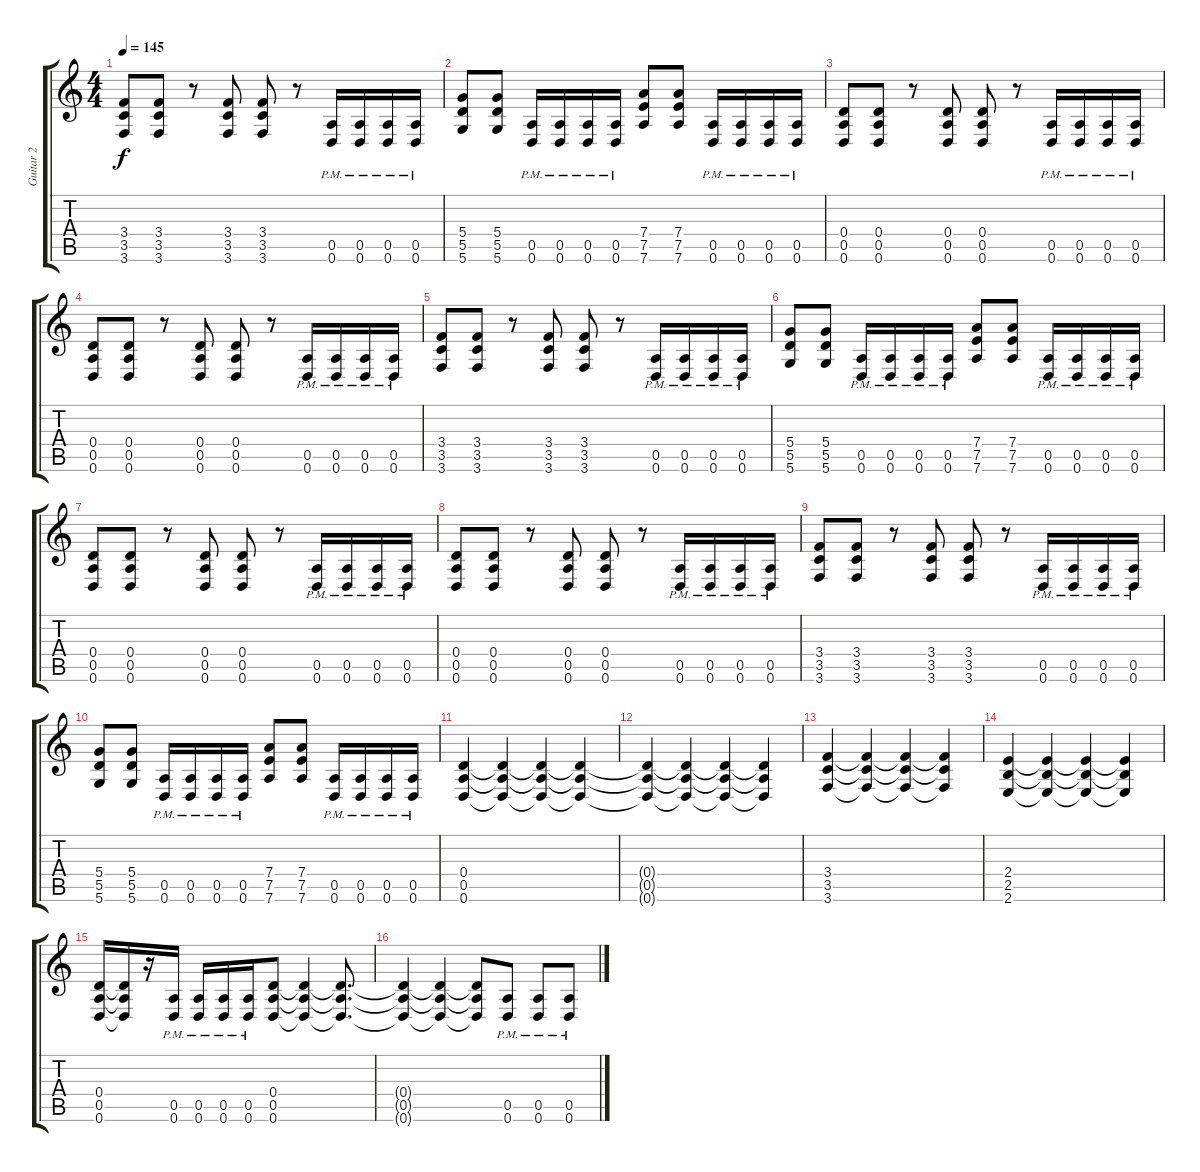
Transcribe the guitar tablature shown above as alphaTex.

\track ("Guitar 2" "Guitar 2") {instrument distortionguitar}
\staff {score tabs}
\tuning (E4 B3 G3 D3 A2 D2) {hide}
\ts (4 4)
\tempo 145
\clef g2
\ks c
(3.4 3.5 3.6).8{dy f} (3.4 3.5 3.6).8 r.8 (3.4 3.5 3.6).8 (3.4 3.5 3.6).8 r.8 (0.5{pm} 0.6{pm}).16 (0.5{pm} 0.6{pm}).16 (0.5{pm} 0.6{pm}).16 (0.5{pm} 0.6{pm}).16 |
(5.4 5.5 5.6).8 (5.4 5.5 5.6).8 (0.5{pm} 0.6{pm}).16 (0.5{pm} 0.6{pm}).16 (0.5{pm} 0.6{pm}).16 (0.5{pm} 0.6{pm}).16 (7.4 7.5 7.6).8 (7.4 7.5 7.6).8 (0.5{pm} 0.6{pm}).16 (0.5{pm} 0.6{pm}).16 (0.5{pm} 0.6{pm}).16 (0.5{pm} 0.6{pm}).16 |
(0.4 0.5 0.6).8 (0.4 0.5 0.6).8 r.8 (0.4 0.5 0.6).8 (0.4 0.5 0.6).8 r.8 (0.5{pm} 0.6{pm}).16 (0.5{pm} 0.6{pm}).16 (0.5{pm} 0.6{pm}).16 (0.5{pm} 0.6{pm}).16 |
(0.4 0.5 0.6).8 (0.4 0.5 0.6).8 r.8 (0.4 0.5 0.6).8 (0.4 0.5 0.6).8 r.8 (0.5{pm} 0.6{pm}).16 (0.5{pm} 0.6{pm}).16 (0.5{pm} 0.6{pm}).16 (0.5{pm} 0.6{pm}).16 |
(3.4 3.5 3.6).8 (3.4 3.5 3.6).8 r.8 (3.4 3.5 3.6).8 (3.4 3.5 3.6).8 r.8 (0.5{pm} 0.6{pm}).16 (0.5{pm} 0.6{pm}).16 (0.5{pm} 0.6{pm}).16 (0.5{pm} 0.6{pm}).16 |
(5.4 5.5 5.6).8 (5.4 5.5 5.6).8 (0.5{pm} 0.6{pm}).16 (0.5{pm} 0.6{pm}).16 (0.5{pm} 0.6{pm}).16 (0.5{pm} 0.6{pm}).16 (7.4 7.5 7.6).8 (7.4 7.5 7.6).8 (0.5{pm} 0.6{pm}).16 (0.5{pm} 0.6{pm}).16 (0.5{pm} 0.6{pm}).16 (0.5{pm} 0.6{pm}).16 |
(0.4 0.5 0.6).8 (0.4 0.5 0.6).8 r.8 (0.4 0.5 0.6).8 (0.4 0.5 0.6).8 r.8 (0.5{pm} 0.6{pm}).16 (0.5{pm} 0.6{pm}).16 (0.5{pm} 0.6{pm}).16 (0.5{pm} 0.6{pm}).16 |
(0.4 0.5 0.6).8 (0.4 0.5 0.6).8 r.8 (0.4 0.5 0.6).8 (0.4 0.5 0.6).8 r.8 (0.5{pm} 0.6{pm}).16 (0.5{pm} 0.6{pm}).16 (0.5{pm} 0.6{pm}).16 (0.5{pm} 0.6{pm}).16 |
(3.4 3.5 3.6).8 (3.4 3.5 3.6).8 r.8 (3.4 3.5 3.6).8 (3.4 3.5 3.6).8 r.8 (0.5{pm} 0.6{pm}).16 (0.5{pm} 0.6{pm}).16 (0.5{pm} 0.6{pm}).16 (0.5{pm} 0.6{pm}).16 |
(5.4 5.5 5.6).8 (5.4 5.5 5.6).8 (0.5{pm} 0.6{pm}).16 (0.5{pm} 0.6{pm}).16 (0.5{pm} 0.6{pm}).16 (0.5{pm} 0.6{pm}).16 (7.4 7.5 7.6).8 (7.4 7.5 7.6).8 (0.5{pm} 0.6{pm}).16 (0.5{pm} 0.6{pm}).16 (0.5{pm} 0.6{pm}).16 (0.5{pm} 0.6{pm}).16 |
(0.4 0.5 0.6).4 (0.4{t} 0.5{t} 0.6{t}).4 (0.4{t} 0.5{t} 0.6{t}).4 (0.4{t} 0.5{t} 0.6{t}).4 |
(0.4{t} 0.5{t} 0.6{t}).4 (0.4{t} 0.5{t} 0.6{t}).4 (0.4{t} 0.5{t} 0.6{t}).4 (0.4{t} 0.5{t} 0.6{t}).4 |
(3.4 3.5 3.6).4 (3.4{t} 3.5{t} 3.6{t}).4 (3.4{t} 3.5{t} 3.6{t}).4 (3.4{t} 3.5{t} 3.6{t}).4 |
(2.4 2.5 2.6).4 (2.4{t} 2.5{t} 2.6{t}).4 (2.4{t} 2.5{t} 2.6{t}).4 (2.4{t} 2.5{t} 2.6{t}).4 |
(0.4 0.5 0.6).16 (0.4{t} 0.5{t} 0.6{t}).16 r.16 (0.5{pm} 0.6{pm}).16 (0.5{pm} 0.6{pm}).16 (0.5{pm} 0.6{pm}).16 (0.5{pm} 0.6{pm}).16 (0.4 0.5 0.6).8 (0.4{t} 0.5{t} 0.6{t}).4 (0.4{t} 0.5{t} 0.6{t}).8{d} |
(0.4{t} 0.5{t} 0.6{t}).4 (0.4{t} 0.5{t} 0.6{t}).4 (0.4{t} 0.5{t} 0.6{t}).8 (0.5{pm} 0.6{pm}).8 (0.5{pm} 0.6{pm}).8 (0.5{pm} 0.6{pm}).8
